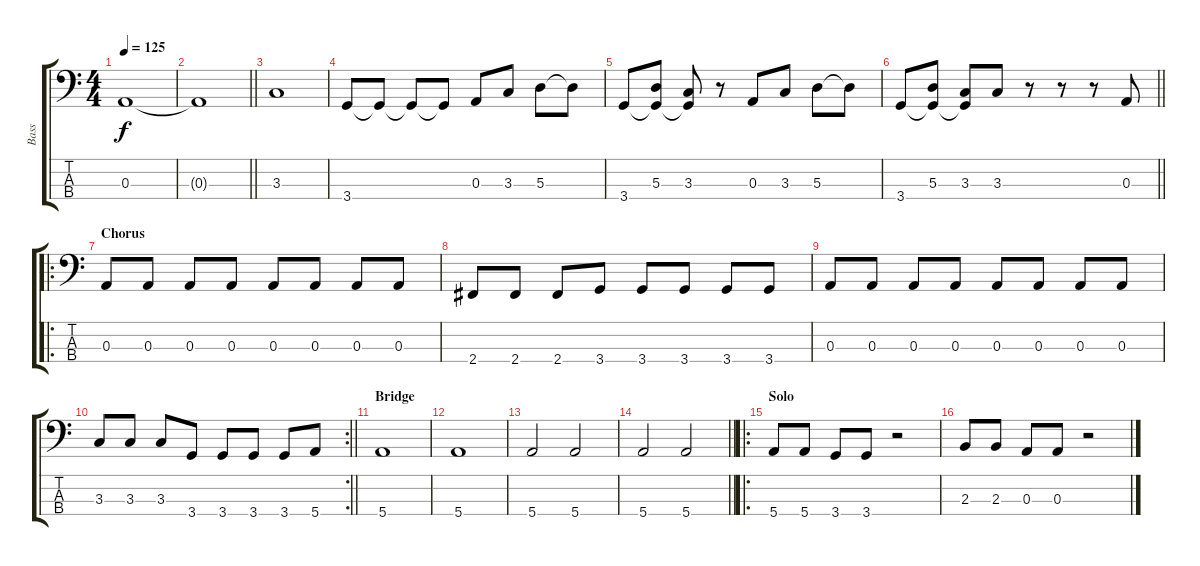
\track ("Bass" "Bass") {instrument electricbassfinger}
\staff {score tabs}
\tuning (G2 D2 A1 E1) {hide}
\ts (4 4)
\tempo 125
\clef f4
\ks c
0.3.1{dy f} |
\barLineRight lightlight
0.3{t}.1 |
3.3.1 |
3.4.8 3.4{t}.8 3.4{t}.8 3.4{t}.8 0.3.8 3.3.8 5.3.8 5.3{t}.8 |
3.4.8 (5.3 3.4{t}).8 (3.3 3.4{t}).8 r.8 0.3.8 3.3.8 5.3.8 5.3{t}.8 |
\barLineRight lightlight
3.4.8 (5.3 3.4{t}).8 (3.3 3.4{t}).8 3.3.8 r.8 r.8 r.8 0.3.8 |
\ro
\section ("" "Chorus")
0.3.8 0.3.8 0.3.8 0.3.8 0.3.8 0.3.8 0.3.8 0.3.8 |
2.4.8 2.4.8 2.4.8 3.4.8 3.4.8 3.4.8 3.4.8 3.4.8 |
0.3.8 0.3.8 0.3.8 0.3.8 0.3.8 0.3.8 0.3.8 0.3.8 |
\rc 2
\barLineRight lightlight
3.3.8 3.3.8 3.3.8 3.4.8 3.4.8 3.4.8 3.4.8 5.4.8 |
\section ("" "Bridge")
5.4.1 |
5.4.1 |
5.4.2 5.4.2 |
\barLineRight lightlight
5.4.2 5.4.2 |
\ro
\section ("" "Solo")
5.4.8 5.4.8 3.4.8 3.4.8 r.2 |
2.3.8 2.3.8 0.3.8 0.3.8 r.2
